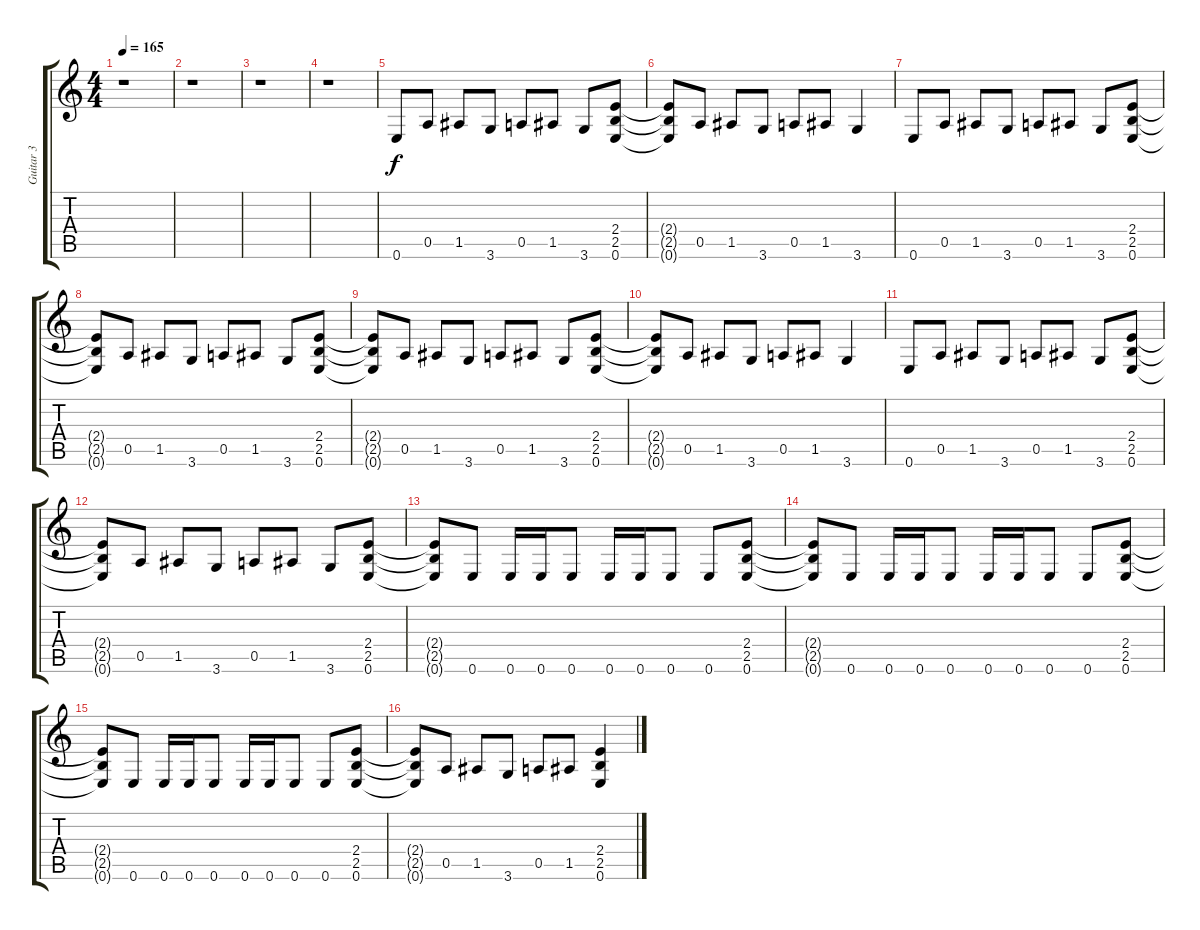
\track ("Guitar 3" "Guitar 3") {instrument overdrivenguitar}
\staff {score tabs}
\tuning (E4 B3 G3 D3 A2 E2) {hide}
\ts (4 4)
\tempo 165
\clef g2
\ks c
r.1{dy f} |
r.1 |
r.1 |
r.1 |
0.6.8 0.5.8 1.5.8 3.6.8 0.5.8 1.5.8 3.6.8 (2.4 2.5 0.6).8 |
(2.4{t} 2.5{t} 0.6{t}).8 0.5.8 1.5.8 3.6.8 0.5.8 1.5.8 3.6.4 |
0.6.8 0.5.8 1.5.8 3.6.8 0.5.8 1.5.8 3.6.8 (2.4 2.5 0.6).8 |
(2.4{t} 2.5{t} 0.6{t}).8 0.5.8 1.5.8 3.6.8 0.5.8 1.5.8 3.6.8 (2.4 2.5 0.6).8 |
(2.4{t} 2.5{t} 0.6{t}).8 0.5.8 1.5.8 3.6.8 0.5.8 1.5.8 3.6.8 (2.4 2.5 0.6).8 |
(2.4{t} 2.5{t} 0.6{t}).8 0.5.8 1.5.8 3.6.8 0.5.8 1.5.8 3.6.4 |
0.6.8 0.5.8 1.5.8 3.6.8 0.5.8 1.5.8 3.6.8 (2.4 2.5 0.6).8 |
(2.4{t} 2.5{t} 0.6{t}).8 0.5.8 1.5.8 3.6.8 0.5.8 1.5.8 3.6.8 (2.4 2.5 0.6).8 |
(2.4{t} 2.5{t} 0.6{t}).8 0.6.8 0.6.16 0.6.16 0.6.8 0.6.16 0.6.16 0.6.8 0.6.8 (2.4 2.5 0.6).8 |
(2.4{t} 2.5{t} 0.6{t}).8 0.6.8 0.6.16 0.6.16 0.6.8 0.6.16 0.6.16 0.6.8 0.6.8 (2.4 2.5 0.6).8 |
(2.4{t} 2.5{t} 0.6{t}).8 0.6.8 0.6.16 0.6.16 0.6.8 0.6.16 0.6.16 0.6.8 0.6.8 (2.4 2.5 0.6).8 |
(2.4{t} 2.5{t} 0.6{t}).8 0.5.8 1.5.8 3.6.8 0.5.8 1.5.8 (2.4 2.5 0.6).4
